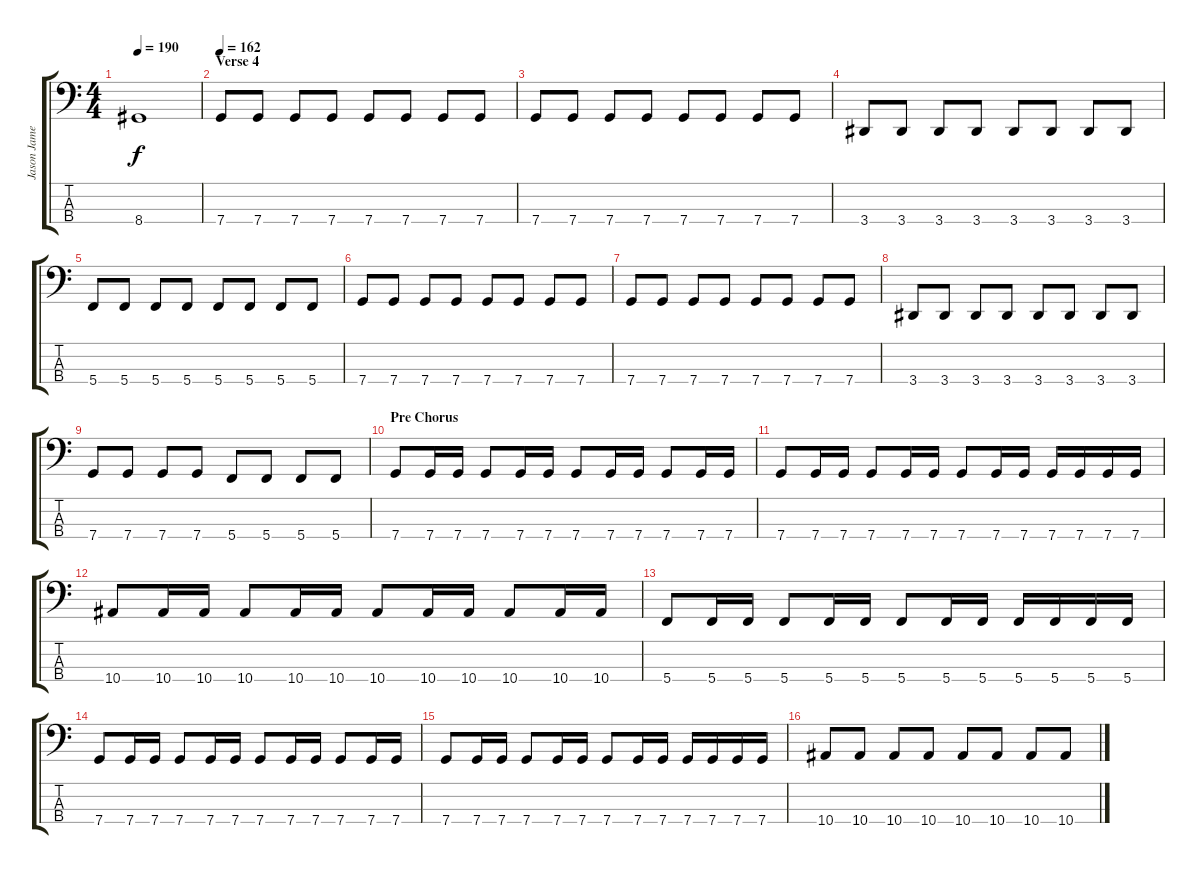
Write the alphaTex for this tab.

\track ("Jason James" "Jason Jame") {instrument electricbasspick}
\staff {score tabs}
\tuning (F2 C2 G1 C1) {hide}
\ts (4 4)
\tempo 190
\clef f4
\ks c
8.4{t}.1{dy f} |
\section ("" "Verse 4")
\tempo 162
7.4.8 7.4.8 7.4.8 7.4.8 7.4.8 7.4.8 7.4.8 7.4.8 |
7.4.8 7.4.8 7.4.8 7.4.8 7.4.8 7.4.8 7.4.8 7.4.8 |
3.4.8 3.4.8 3.4.8 3.4.8 3.4.8 3.4.8 3.4.8 3.4.8 |
5.4.8 5.4.8 5.4.8 5.4.8 5.4.8 5.4.8 5.4.8 5.4.8 |
7.4.8 7.4.8 7.4.8 7.4.8 7.4.8 7.4.8 7.4.8 7.4.8 |
7.4.8 7.4.8 7.4.8 7.4.8 7.4.8 7.4.8 7.4.8 7.4.8 |
3.4.8 3.4.8 3.4.8 3.4.8 3.4.8 3.4.8 3.4.8 3.4.8 |
7.4.8 7.4.8 7.4.8 7.4.8 5.4.8 5.4.8 5.4.8 5.4.8 |
\section ("" "Pre Chorus")
7.4.8 7.4.16 7.4.16 7.4.8 7.4.16 7.4.16 7.4.8 7.4.16 7.4.16 7.4.8 7.4.16 7.4.16 |
7.4.8 7.4.16 7.4.16 7.4.8 7.4.16 7.4.16 7.4.8 7.4.16 7.4.16 7.4.16 7.4.16 7.4.16 7.4.16 |
10.4.8 10.4.16 10.4.16 10.4.8 10.4.16 10.4.16 10.4.8 10.4.16 10.4.16 10.4.8 10.4.16 10.4.16 |
5.4.8 5.4.16 5.4.16 5.4.8 5.4.16 5.4.16 5.4.8 5.4.16 5.4.16 5.4.16 5.4.16 5.4.16 5.4.16 |
7.4.8 7.4.16 7.4.16 7.4.8 7.4.16 7.4.16 7.4.8 7.4.16 7.4.16 7.4.8 7.4.16 7.4.16 |
7.4.8 7.4.16 7.4.16 7.4.8 7.4.16 7.4.16 7.4.8 7.4.16 7.4.16 7.4.16 7.4.16 7.4.16 7.4.16 |
10.4.8 10.4.8 10.4.8 10.4.8 10.4.8 10.4.8 10.4.8 10.4.8
